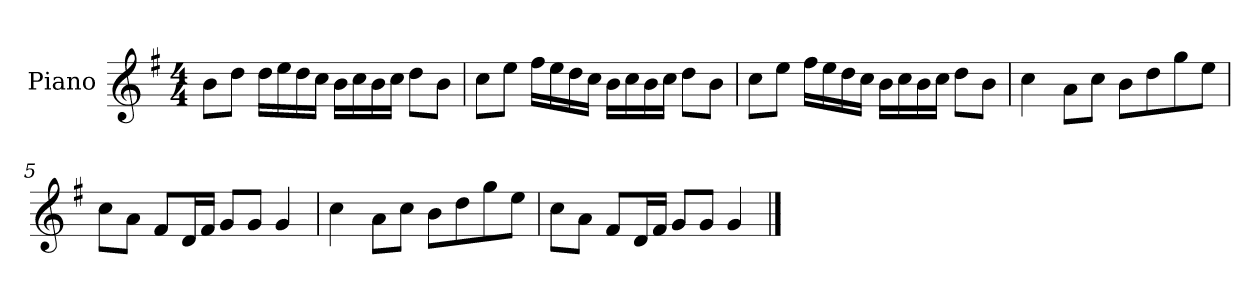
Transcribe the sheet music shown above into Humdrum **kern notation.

**kern
*part1
*staff1
*I"Piano
*I'P-no
*clefG2
*k[f#]
*M4/4
*MM90
=1
8b\L
8dd\J
16dd\LL
16ee\
16dd\
16cc\JJ
16b\LL
16cc\
16b\
16cc\JJ
8dd\L
8b\J
=2
8cc\L
8ee\J
16ff#\LL
16ee\
16dd\
16cc\JJ
16b\LL
16cc\
16b\
16cc\JJ
8dd\L
8b\J
=3
8cc\L
8ee\J
16ff#\LL
16ee\
16dd\
16cc\JJ
16b\LL
16cc\
16b\
16cc\JJ
8dd\L
8b\J
!!LO:LB:g=z
=4
4cc\
8a\L
8cc\J
8b\L
8dd\
8gg\
8ee\J
=5
8cc\L
8a\J
8f#/L
16d/L
16f#/JJ
8g/L
8g/J
4g/
=6
4cc\
8a\L
8cc\J
8b\L
8dd\
8gg\
8ee\J
=7
8cc\L
8a\J
8f#/L
16d/L
16f#/JJ
8g/L
8g/J
4g/
==
*-
